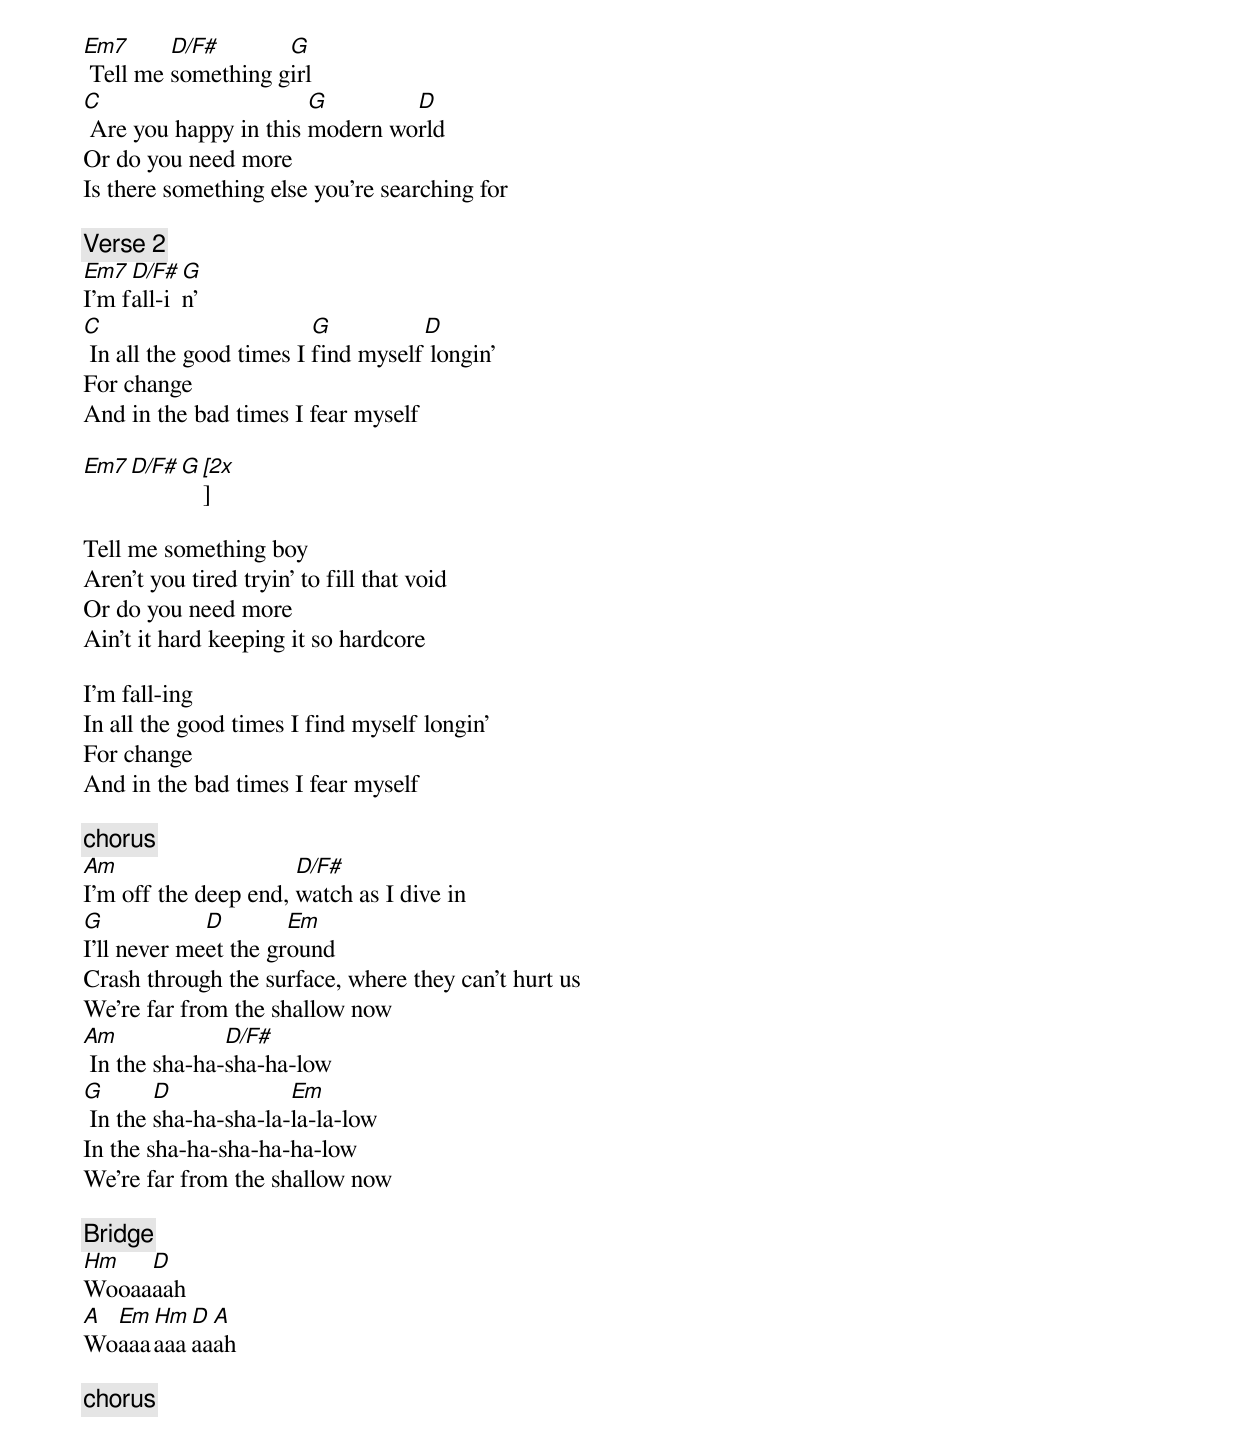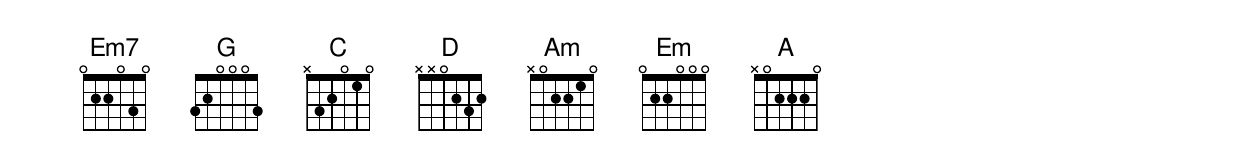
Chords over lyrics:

Em7      D/F#       G
 Tell me something girl
C                      G        D
 Are you happy in this modern world
Or do you need more
Is there something else you’re searching for

[Verse 2]
Em7  D/F# G
I’m fall-in'
C                        G          D
 In all the good times I find myself longin'
For change
And in the bad times I fear myself

Em7 D/F# G [2x]

Tell me something boy
Aren’t you tired tryin' to fill that void
Or do you need more
Ain’t it hard keeping it so hardcore

I’m fall-ing
In all the good times I find myself longin'
For change
And in the bad times I fear myself

[chorus]
Am                    D/F#
I’m off the deep end, watch as I dive in
G            D        Em
I’ll never meet the ground
Crash through the surface, where they can’t hurt us
We’re far from the shallow now
Am             D/F#
 In the sha-ha-sha-ha-low
G       D             Em
 In the sha-ha-sha-la-la-la-low
In the sha-ha-sha-ha-ha-low
We’re far from the shallow now

[Bridge]
Hm   D
Wooaaaah
A Em Hm D A
Woaaaaaaaaah

[chorus]
